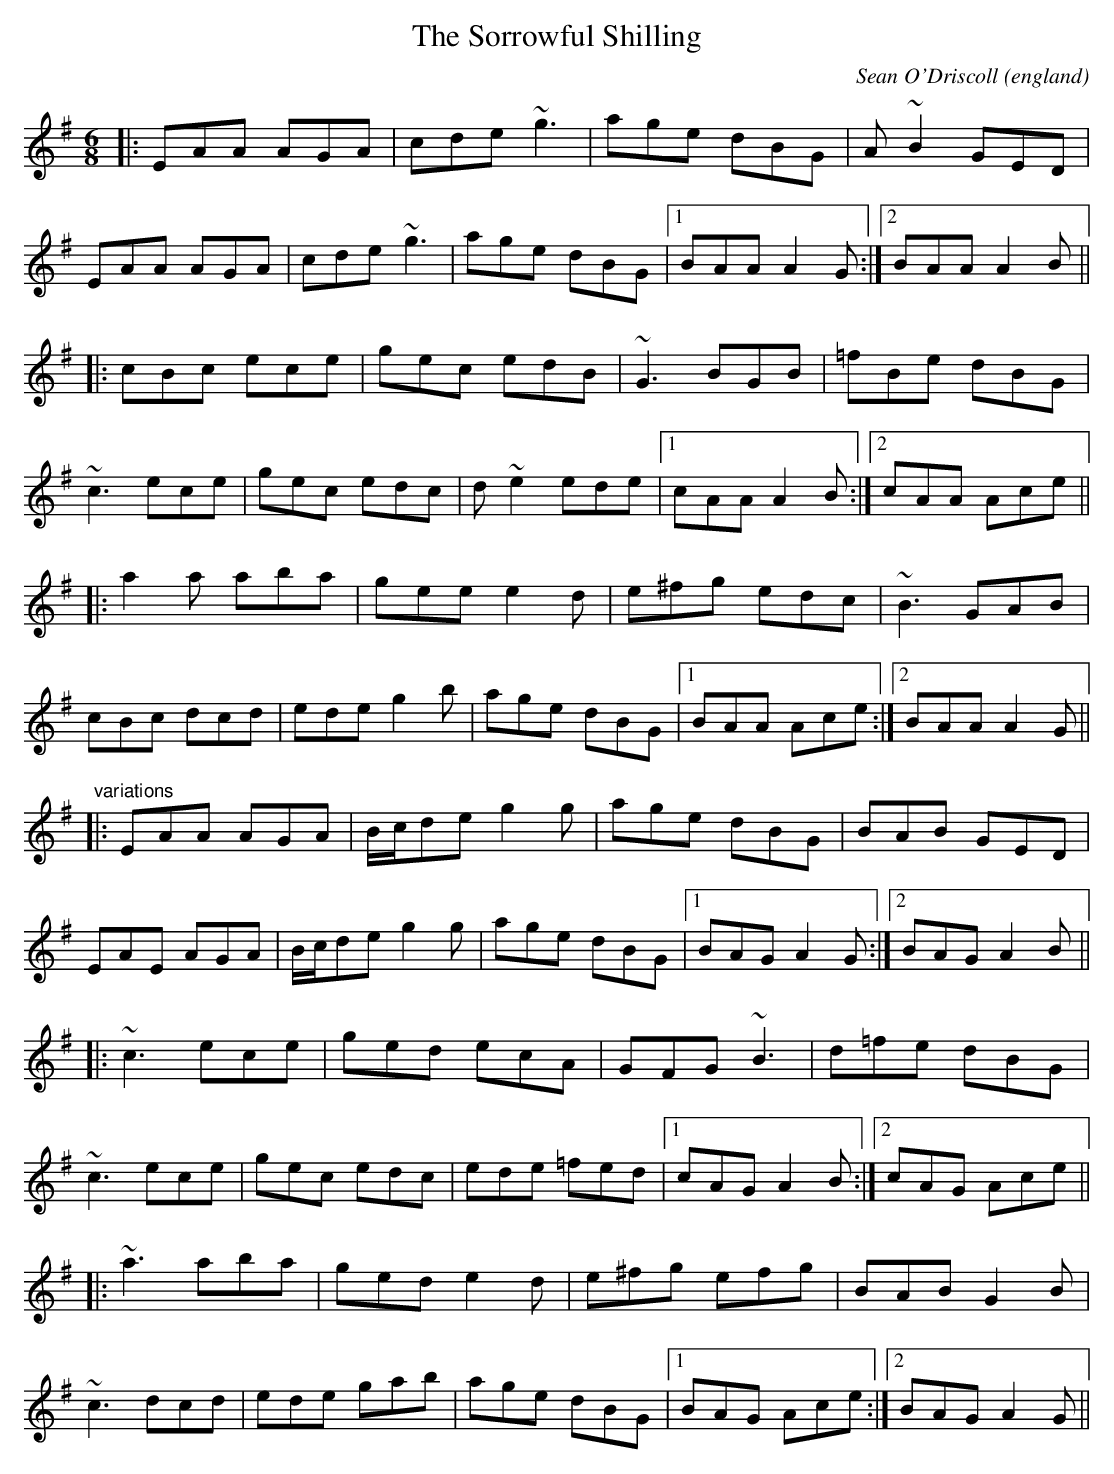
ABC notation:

X:1
T:Sorrowful Shilling, The
O:england
C:Sean O'Driscoll
M:6/8
L:1/8
K:Ador
|:EAA AGA|cde ~g3|age dBG|A~B2 GED|
EAA AGA|cde ~g3|age dBG|1 BAA A2G:|2 BAA A2B||
|:cBc ece|gec edB|~G3 BGB|=fBe dBG|
~c3 ece|gec edc|d~e2 ede|1 cAA A2B:|2 cAA Ace||
|:a2a aba|gee e2d|e^fg edc|~B3 GAB|
cBc dcd|ede g2b|age dBG|1 BAA Ace:|2 BAA A2G||
"variations"
|:EAA AGA|B/c/de g2g|age dBG|BAB GED|
EAE AGA|B/c/de g2g|age dBG|1 BAG A2G:|2 BAG A2B||
|:~c3 ece|ged ecA|GFG ~B3|d=fe dBG|
~c3 ece|gec edc|ede =fed|1 cAG A2B:|2 cAG Ace||
|:~a3 aba|ged e2d|e^fg efg|BAB G2B|
~c3 dcd|ede gab|age dBG|1 BAG Ace:|2 BAG A2G||
